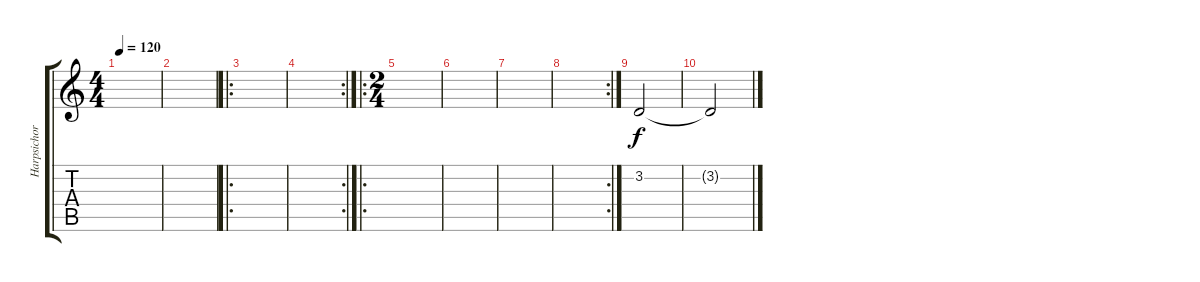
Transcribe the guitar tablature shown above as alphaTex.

\track ("Harpsichord" "Harpsichor") {instrument harpsichord}
\staff {score tabs}
\tuning (E4 B3 G3 D3 A2 E2) {hide}
\ts (4 4)
\tempo 120
\clef g2
\ks c
|
|
\ro
|
\rc 2
|
\ro
\ts (2 4)
|
|
|
\rc 2
|
3.2.2 |
3.2{t}.2
